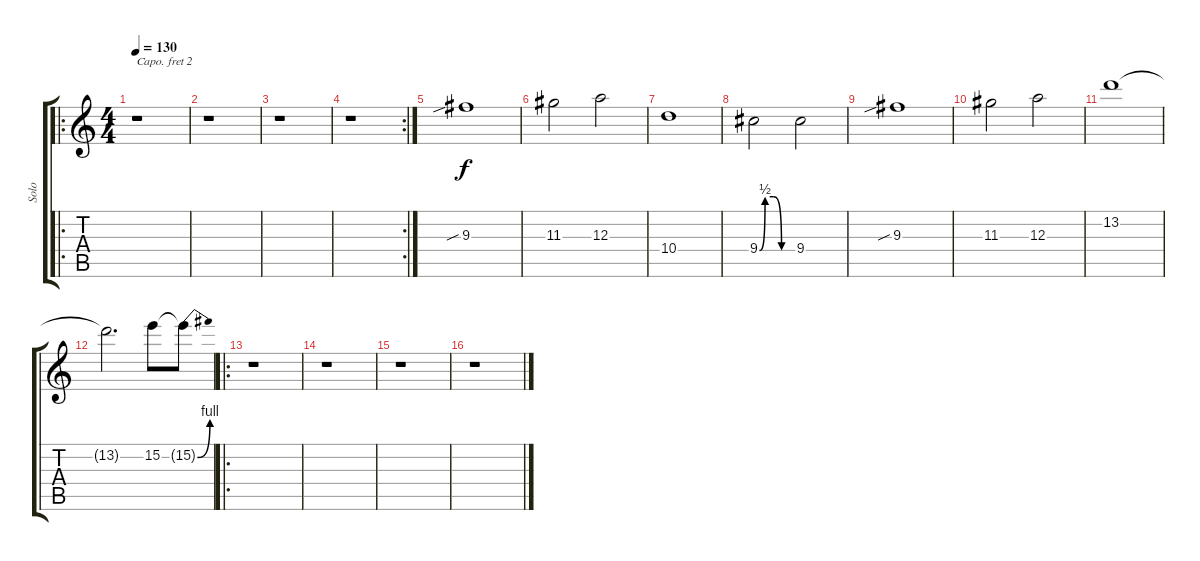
\track ("Solo" "Solo") {instrument distortionguitar}
\staff {score tabs}
\capo 2
\tuning (E4 B3 G3 D3 A2 E2) {hide}
\ro
\ts (4 4)
\tempo 130
\clef g2
\ks c
r.1{dy f instrument distortionguitar} |
r.1 |
r.1 |
\rc 2
r.1 |
9.3{sib}.1 |
11.3.2 12.3.2 |
10.4.1 |
9.4{be (custom 0 0 10 2 25 2 40 0 60 0)}.2 9.4.2 |
9.3{sib}.1 |
11.3.2 12.3.2 |
13.2.1 |
13.2{t}.2{d} 15.2.8 15.2{be (bend 0 0 60 4) t}.8 |
\ro
r.1 |
r.1 |
r.1 |
r.1
